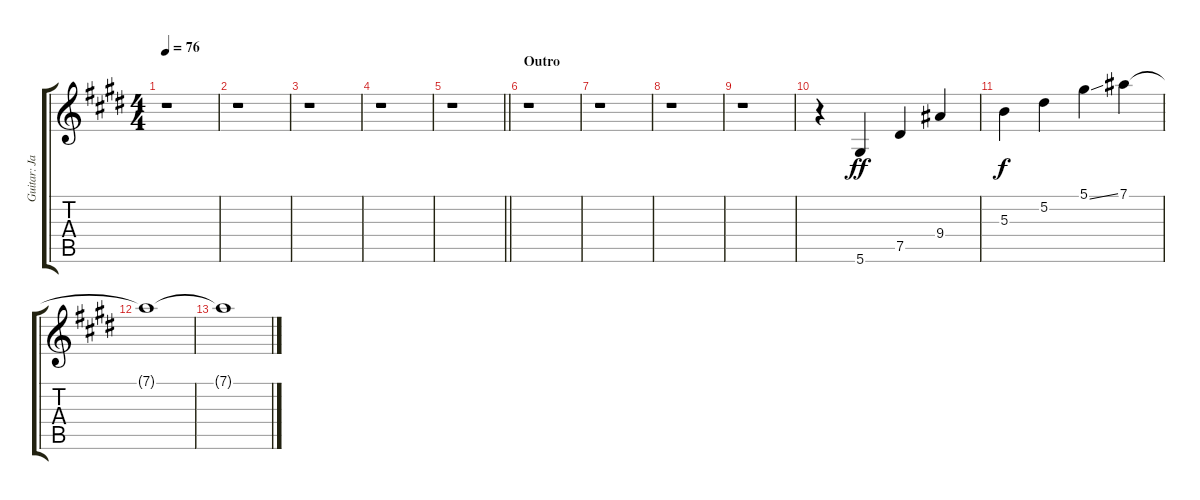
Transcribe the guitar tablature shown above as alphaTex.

\track ("Guitar: Jake" "Guitar: Ja") {instrument electricguitarclean}
\staff {score tabs}
\tuning (Eb4 Bb3 Gb3 Db3 Ab2 Eb2) {hide}
\ts (4 4)
\tempo 76
\clef g2
\ks e
r.1{dy f} |
r.1 |
r.1 |
r.1 |
\barLineRight lightlight
r.1 |
\section ("" "Outro")
r.1 |
r.1 |
r.1 |
r.1 |
r.4 5.6.4{dy ff} 7.5.4 9.4.4 |
5.3.4{dy f} 5.2.4 5.1{ss}.4 7.1.4{volume 0} |
7.1{t}.1 |
7.1{t}.1
